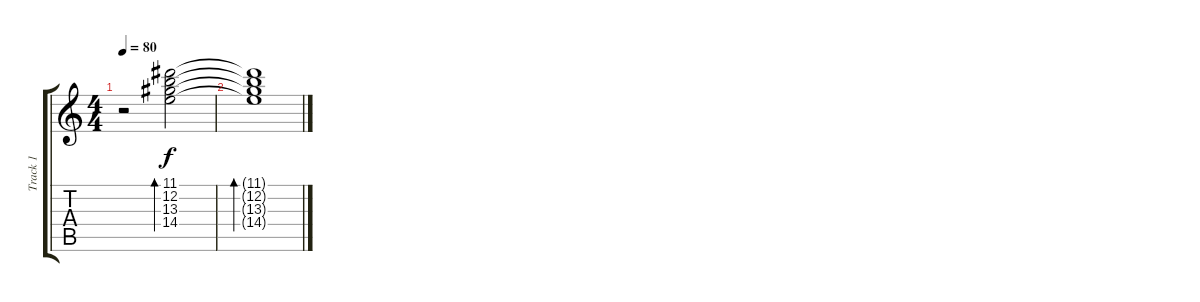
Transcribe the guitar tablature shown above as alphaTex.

\track ("Track 1" "Track 1") {instrument acousticguitarnylon}
\staff {score tabs}
\tuning (E4 B3 G3 D3 A2 E2) {hide}
\ts (4 4)
\tempo 80
\clef g2
\ks c
r.2{dy f} (11.1 12.2 13.3 14.4).2{bd 120 volume 6} |
(11.1{t} 12.2{t} 13.3{t} 14.4{t}).1{bd 120}
